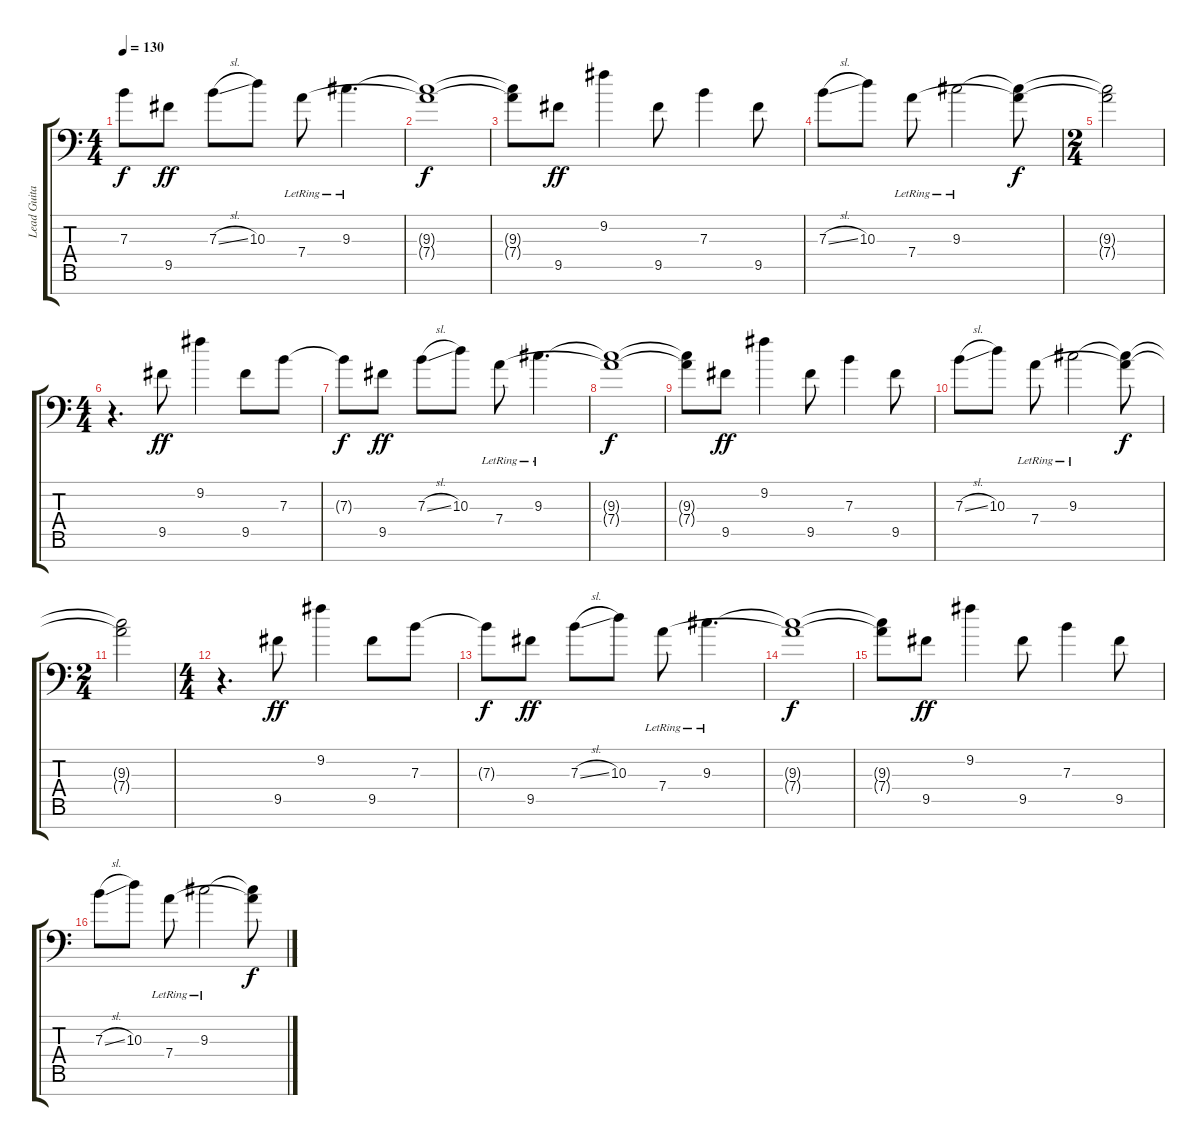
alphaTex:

\track ("Lead Guitar #2" "Lead Guita") {instrument distortionguitar}
\staff {score tabs}
\tuning (D4 A3 E3 D3 A2 E2 A1) {hide}
\ts (4 4)
\tempo 130
\clef f4
\ks c
7.3{t}.8{dy f} 9.5.8{dy ff} 7.3{sl}.8 10.3.8 7.4{lr}.8 9.3{lr}.4{d} |
(9.3{t} 7.4{t}).1{dy f} |
(9.3{t} 7.4{t}).8 9.5.8{dy ff} 9.2.4 9.5.8 7.3.4 9.5.8 |
7.3{sl}.8 10.3.8 7.4{lr}.8 9.3{lr}.2 (9.3{t} 7.4{t}).8{dy f} |
\ts (2 4)
(9.3{t} 7.4{t}).2 |
\ts (4 4)
r.4{d} 9.5.8{dy ff} 9.2.4 9.5.8 7.3.8 |
7.3{t}.8{dy f} 9.5.8{dy ff} 7.3{sl}.8 10.3.8 7.4{lr}.8 9.3{lr}.4{d} |
(9.3{t} 7.4{t}).1{dy f} |
(9.3{t} 7.4{t}).8 9.5.8{dy ff} 9.2.4 9.5.8 7.3.4 9.5.8 |
7.3{sl}.8 10.3.8 7.4{lr}.8 9.3{lr}.2 (9.3{t} 7.4{t}).8{dy f} |
\ts (2 4)
(9.3{t} 7.4{t}).2 |
\ts (4 4)
r.4{d} 9.5.8{dy ff} 9.2.4 9.5.8 7.3.8 |
7.3{t}.8{dy f} 9.5.8{dy ff} 7.3{sl}.8 10.3.8 7.4{lr}.8 9.3{lr}.4{d} |
(9.3{t} 7.4{t}).1{dy f} |
(9.3{t} 7.4{t}).8 9.5.8{dy ff} 9.2.4 9.5.8 7.3.4 9.5.8 |
7.3{sl}.8 10.3.8 7.4{lr}.8 9.3{lr}.2 (9.3{t} 7.4{t}).8{dy f}
